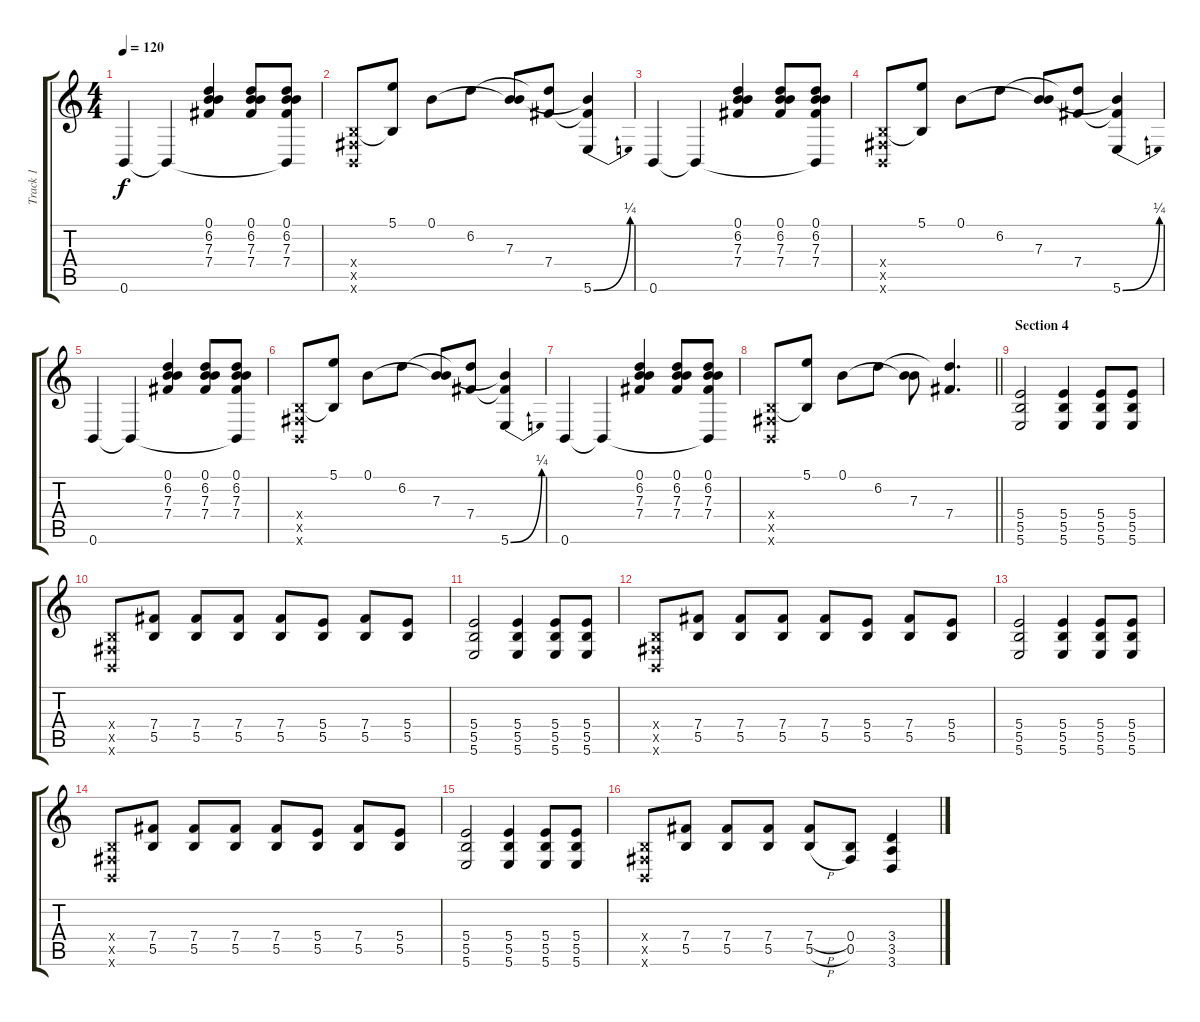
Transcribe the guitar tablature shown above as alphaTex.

\track ("Track 1" "Track 1") {instrument overdrivenguitar}
\staff {score tabs}
\tuning (B3 Ab3 E3 B2 Gb2 B1) {hide}
\ts (4 4)
\tempo 120
\clef g2
\ks c
0.6.4{dy f} 0.6{t}.4 (0.1 6.2 7.3 7.4).4 (0.1 6.2 7.3 7.4).8 (0.1 6.2 7.3 7.4 0.6{t}).8 |
(0.4{x} 0.5{x} 0.6{x}).8 (5.1 0.4{t}).8 0.1.8 6.2.8 (0.1{t} 7.3).8 (6.2{t} 7.4).8 (7.3{t} 7.4{t} 5.6{be (bend 0 0 60 1)}).4 |
0.6.4 0.6{t}.4 (0.1 6.2 7.3 7.4).4 (0.1 6.2 7.3 7.4).8 (0.1 6.2 7.3 7.4 0.6{t}).8 |
(0.4{x} 0.5{x} 0.6{x}).8 (5.1 0.4{t}).8 0.1.8 6.2.8 (0.1{t} 7.3).8 (6.2{t} 7.4).8 (7.3{t} 7.4{t} 5.6{be (bend 0 0 60 1)}).4 |
0.6.4 0.6{t}.4 (0.1 6.2 7.3 7.4).4 (0.1 6.2 7.3 7.4).8 (0.1 6.2 7.3 7.4 0.6{t}).8 |
(0.4{x} 0.5{x} 0.6{x}).8 (5.1 0.4{t}).8 0.1.8 6.2.8 (0.1{t} 7.3).8 (6.2{t} 7.4).8 (7.3{t} 7.4{t} 5.6{be (bend 0 0 60 1)}).4 |
0.6.4 0.6{t}.4 (0.1 6.2 7.3 7.4).4 (0.1 6.2 7.3 7.4).8 (0.1 6.2 7.3 7.4 0.6{t}).8 |
\barLineRight lightlight
(0.4{x} 0.5{x} 0.6{x}).8 (5.1 0.4{t}).8 0.1.8 6.2.8 (0.1{t} 7.3).8 (6.2{t} 7.4).4{d} |
\section ("" "Section 4")
(5.4 5.5 5.6).2 (5.4 5.5 5.6).4 (5.4 5.5 5.6).8 (5.4 5.5 5.6).8 |
(0.4{x} 0.5{x} 0.6{x}).8 (7.4 5.5).8 (7.4 5.5).8 (7.4 5.5).8 (7.4 5.5).8 (5.4 5.5).8 (7.4 5.5).8 (5.4 5.5).8 |
(5.4 5.5 5.6).2 (5.4 5.5 5.6).4 (5.4 5.5 5.6).8 (5.4 5.5 5.6).8 |
(0.4{x} 0.5{x} 0.6{x}).8 (7.4 5.5).8 (7.4 5.5).8 (7.4 5.5).8 (7.4 5.5).8 (5.4 5.5).8 (7.4 5.5).8 (5.4 5.5).8 |
(5.4 5.5 5.6).2 (5.4 5.5 5.6).4 (5.4 5.5 5.6).8 (5.4 5.5 5.6).8 |
(0.4{x} 0.5{x} 0.6{x}).8 (7.4 5.5).8 (7.4 5.5).8 (7.4 5.5).8 (7.4 5.5).8 (5.4 5.5).8 (7.4 5.5).8 (5.4 5.5).8 |
(5.4 5.5 5.6).2 (5.4 5.5 5.6).4 (5.4 5.5 5.6).8 (5.4 5.5 5.6).8 |
(0.4{x} 0.5{x} 0.6{x}).8 (7.4 5.5).8 (7.4 5.5).8 (7.4 5.5).8 (7.4{h} 5.5{h}).8 (0.4 0.5).8 (3.4 3.5 3.6).4
